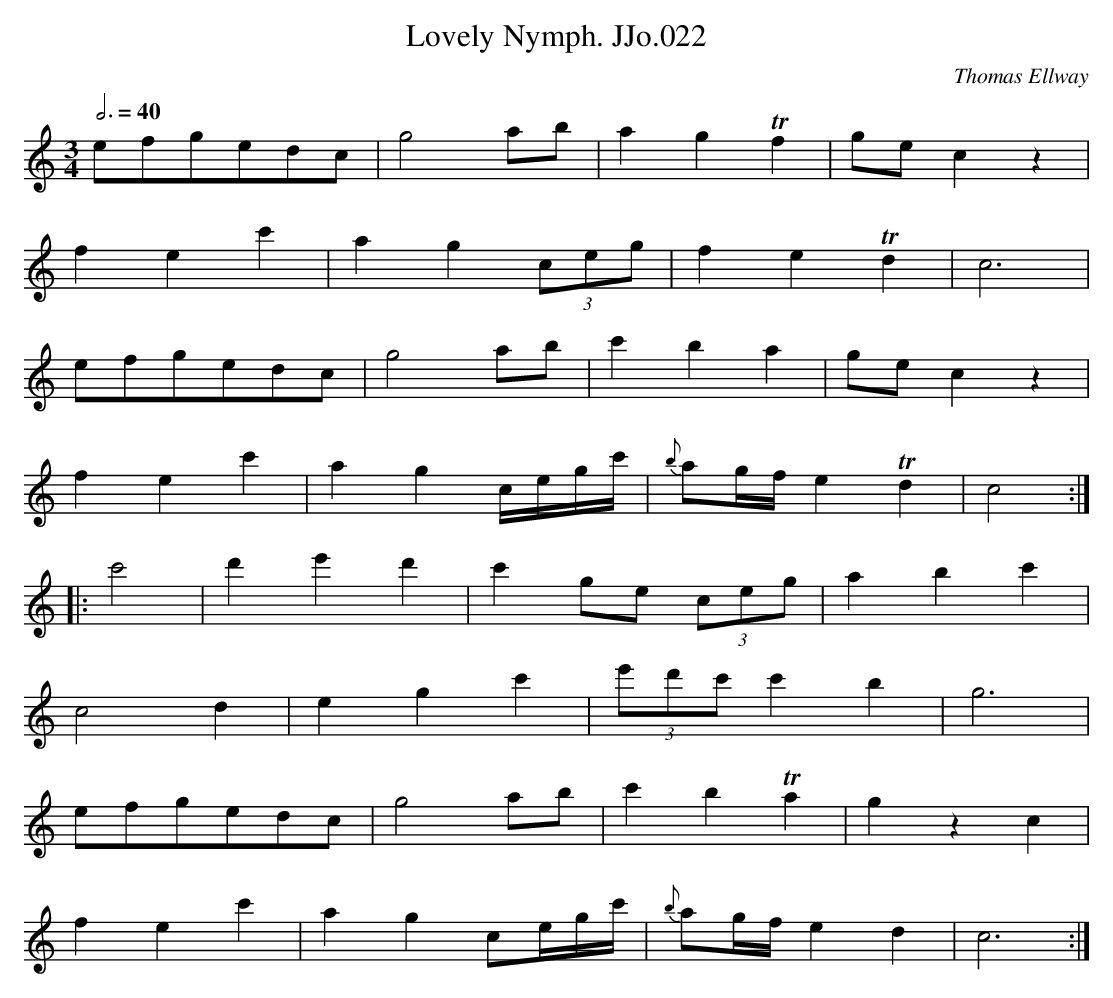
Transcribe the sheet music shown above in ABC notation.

X:1
T:Lovely Nymph. JJo.022
C:Thomas Ellway
M:3/4
L:1/8
Q:3/4=40
K:C
efgedc|g4ab|a2g2Tf2|gec2z2|
f2e2c'2|a2g2 (3ceg|f2e2Td2|c6|
efgedc|g4ab|c'2b2a2|gec2z2|
f2e2c'2|a2g2c/e/g/c'/|{b}ag/f/e2Td2|c4:|
|:c'4|d'2e'2d'2|c'2ge (3ceg|a2b2c'2|
c4d2|e2g2c'2|(3e'd'c' c'2b2|g6|
efgedc|g4ab|c'2b2Ta2|g2z2c2|
f2e2c'2|a2g2ce/g/c'/|{b}ag/f/e2d2|c6:|
